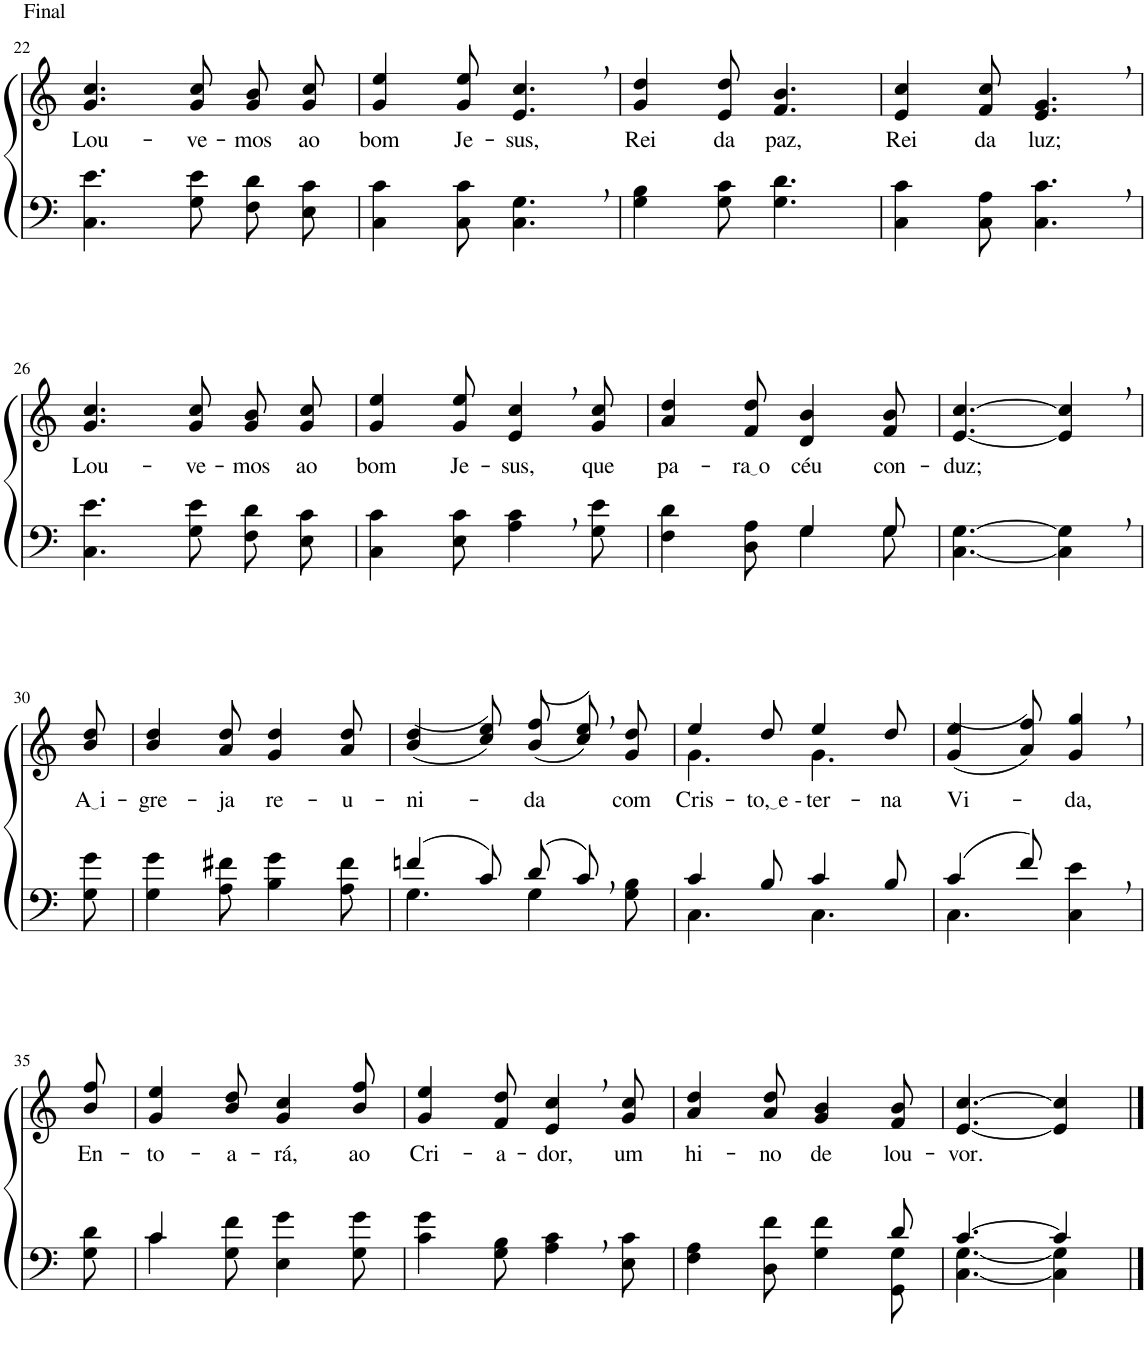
**kern	**kern	**text
*part2	*part1	*part1
*staff2	*staff1	*staff1
*I"Parte III e IV	*I"Parte I e II	*
!!LO:PB:g=z
*clefF4	*clefG2	*
*Trd2c3	*Trd2c3	*
*k[]	*k[]	*
*M6/8	*M6/8	*
=22	=22	=22
!	!LO:TX:a:t=Final	!
!	!	!LO:LY:b
4.C\ 4.e\	4.g/ 4.cc/	Lou-
!	!	!LO:LY:b
8G\ 8e\L	8g/ 8cc/L	-ve-
!	!	!LO:LY:b
8F\ 8d\	8g/ 8b/	-mos
!	!	!LO:LY:b
8E\ 8c\J	8g/ 8cc/J	ao
=23	=23	=23
!	!	!LO:LY:b
4C\ 4c\	4g/ 4ee/	bom
!	!	!LO:LY:b
8C\ 8c\	8g/ 8ee/	Je-
!	!	!LO:LY:b
4.C\, 4.G\,	4.e/, 4.cc/,	-sus,
=24	=24	=24
!	!	!LO:LY:b
4G\ 4B\	4g/ 4dd/	Rei
!	!	!LO:LY:b
8G\ 8c\	8e/ 8dd/	da
!	!	!LO:LY:b
4.G\ 4.d\	4.f/ 4.b/	paz,
=25	=25	=25
!	!	!LO:LY:b
4C\ 4c\	4e/ 4cc/	Rei
!	!	!LO:LY:b
8C\ 8A\	8f/ 8cc/	da
!	!	!LO:LY:b
4.C\, 4.c\,	4.e/, 4.g/,	luz;
!!LO:LB:g=z
=26	=26	=26
!	!	!LO:LY:b
4.C\ 4.e\	4.g/ 4.cc/	Lou-
!	!	!LO:LY:b
8G\ 8e\L	8g/ 8cc/L	-ve-
!	!	!LO:LY:b
8F\ 8d\	8g/ 8b/	-mos
!	!	!LO:LY:b
8E\ 8c\J	8g/ 8cc/J	ao
=27	=27	=27
!	!	!LO:LY:b
4C\ 4c\	4g/ 4ee/	bom
!	!	!LO:LY:b
8E\ 8c\	8g/ 8ee/	Je-
!	!	!LO:LY:b
4A\, 4c\,	4e/, 4cc/,	-sus,
!	!	!LO:LY:b
8G\ 8e\	8g/ 8cc/	que
=28	=28	=28
*^	*	*
!	!	!	!LO:LY:b
4F\ 4d\	4.ryy	4a/ 4dd/	pa-
!	!	!	!LO:LY:b
8D\ 8A\	.	8f/ 8dd/	ra o
!	!	!	!LO:LY:b
4G\	4G/	4d/ 4b/	céu
!	!	!	!LO:LY:b
8G\	8G/	8f/ 8b/	con-
=29	=29	=29	=29
!	!	!	!LO:LY:b
*v	*v	*	*
[4.C\ [4.G\	[4.e/ [4.cc/	-duz;
4C\], 4G\],	4e/], 4cc/],	.
!!LO:LB:g=z
=30	=30	=30
!	!	!LO:LY:b
8G\ 8g\	8b/ 8dd/	A i
=31	=31	=31
!	!	!LO:LY:b
4G\ 4g\	4b/ 4dd/	-gre-
!	!	!LO:LY:b
8A\ 8f#X\	8a/ 8dd/	-ja
!	!	!LO:LY:b
4B\ 4g\	4g/ 4dd/	re-
!	!	!LO:LY:b
8A\ 8f#\	8a/ 8dd/	-u-
=32	=32	=32
*^	*	*
!	!	!	!LO:LY:b
(4fn/	4.G\	((4b/ 4dd/	-ni-
8c/)	.	8cc/ 8ee/))	.
!	!	!	!LO:LY:b
(8d/L	4G\	((8b\ 8ff\L	-da
8c,/J)	.	8cc,\ 8ee,\))	.
!	!	!	!LO:LY:b
8ryy	8G\ 8B\	8g\ 8dd\J	com
=33	=33	=33	=33
*	*	*^	*
!	!	!	!	!LO:LY:b
4c/	4.C\	4ee/	4.g\	Cris-
!	!	!	!	!LO:LY:b
8B/	.	8dd/	.	to, e -
!	!	!	!	!LO:LY:b
4c/	4.C\	4ee/	4.g\	-ter-
!	!	!	!	!LO:LY:b
8B/	.	8dd/	.	-na
*	*	*v	*v	*
=34	=34	=34	=34
!	!	!	!LO:LY:b
(4c/	4.C\	((4g/ 4ee/	Vi-
8f/)	.	8a/ 8ff/))	.
!	!	!	!LO:LY:b
4ryy	4C\ 4e\	4g/, 4gg/,	-da,
!!LO:LB:g=z
=35	=35	=35	=35
!	!	!	!LO:LY:b
*v	*v	*	*
8G\ 8d\	8b/ 8ff/	En-
=36	=36	=36
*^	*	*
!	!	!	!LO:LY:b
4c/	4c\	4g/ 4ee/	-to-
!	!	!	!LO:LY:b
2ryy	8G\ 8f\	8b/ 8dd/	-a-
!	!	!	!LO:LY:b
.	4E\ 4g\	4g/ 4cc/	-rá,
!	!	!	!LO:LY:b
.	8G\ 8g\	8b/ 8ff/	ao
=37	=37	=37	=37
!	!	!	!LO:LY:b
*v	*v	*	*
4c\ 4g\	4g/ 4ee/	Cri-
!	!	!LO:LY:b
8G\ 8B\	8f/ 8dd/	-a-
!	!	!LO:LY:b
4A\, 4c\,	4e/, 4cc/,	-dor,
!	!	!LO:LY:b
8E\ 8c\	8g/ 8cc/	um
=38	=38	=38
*^	*	*
!	!	!	!LO:LY:b
2ryy	4F\ 4A\	4a/ 4dd/	hi-
!	!	!	!LO:LY:b
.	8D\ 8f\	8a/ 8dd/	-no
!	!	!	!LO:LY:b
.	4G\ 4f\	4g/ 4b/	de
8ryy	.	.	.
!	!	!	!LO:LY:b
8d/	8GG\ 8G\	8f/ 8b/	lou-
=39	=39	=39	=39
!	!	!	!LO:LY:b
[4.c/	[4.C\ [4.G\	[4.e/ [4.cc/	-vor.
4c/]	4C\] 4G\]	4e/] 4cc/]	.
*v	*v	*	*
==	==	==
*-	*-	*-
